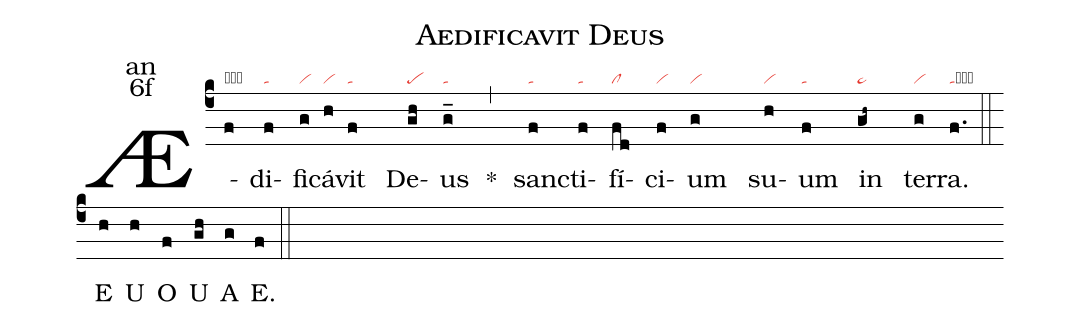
name:Aedificavit Deus;
office-part:an;
mode:6f;
nabc-lines:1;
%%
(c4) Æ(f|obta)di(f|ta)fi(g|vi)cá(h|vi)vit(f|ta) De(gh|pe)us(g_|ta) <sp>*</sp>(,) san(f|ta)cti(f|ta)fí(fd|cl)ci(f|vi)um(g|vi) su(h|vi)um(f|ta) in(gh~|pe~) ter(g|vi)ra.(f.|tacb) (::) <eu>E(h) U(h) O(f) U(gh) A(g) E.(f) </eu>(::)
